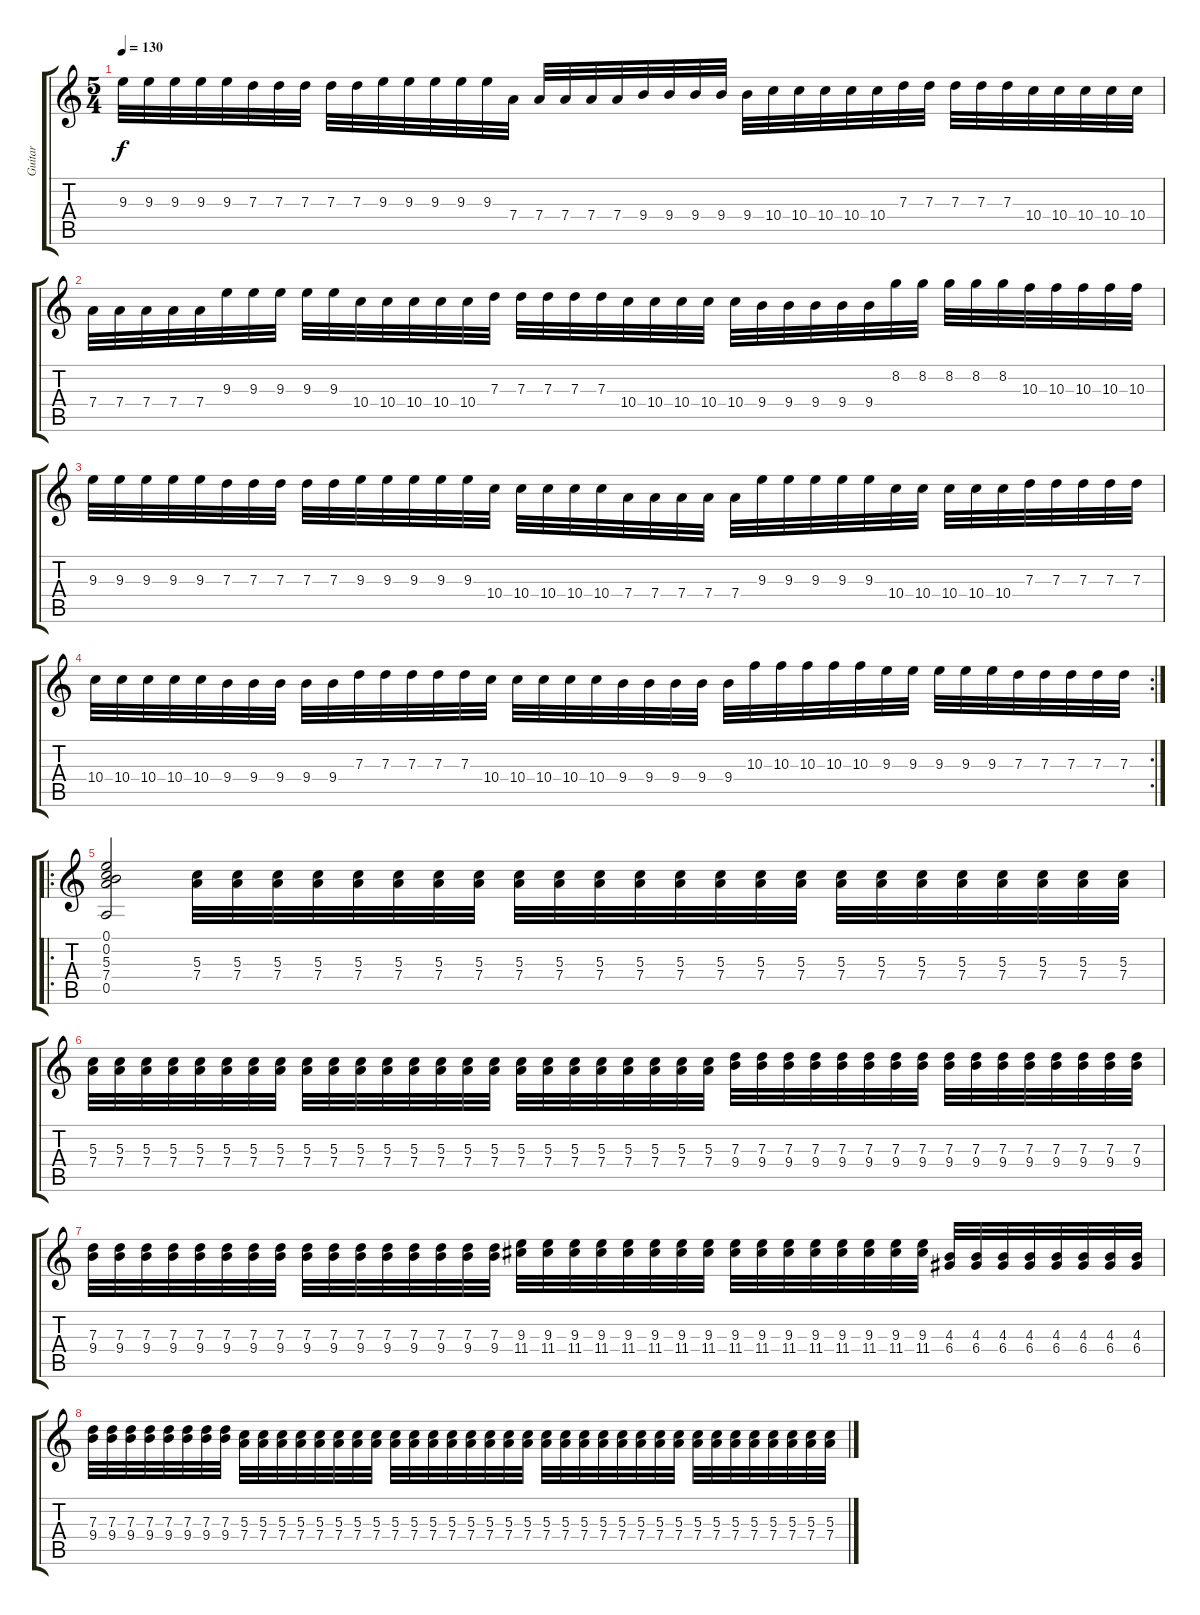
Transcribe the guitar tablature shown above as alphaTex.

\track ("Guitar" "Guitar") {instrument distortionguitar}
\staff {score tabs}
\tuning (E4 B3 G3 D3 A2 E2) {hide}
\ts (5 4)
\tempo 130
\clef g2
\ks c
9.3.32{dy f} 9.3.32 9.3.32 9.3.32 9.3.32 7.3.32 7.3.32 7.3.32 7.3.32 7.3.32 9.3.32 9.3.32 9.3.32 9.3.32 9.3.32 7.4.32 7.4.32 7.4.32 7.4.32 7.4.32 9.4.32 9.4.32 9.4.32 9.4.32 9.4.32 10.4.32 10.4.32 10.4.32 10.4.32 10.4.32 7.3.32 7.3.32 7.3.32 7.3.32 7.3.32 10.4.32 10.4.32 10.4.32 10.4.32 10.4.32 |
7.4.32 7.4.32 7.4.32 7.4.32 7.4.32 9.3.32 9.3.32 9.3.32 9.3.32 9.3.32 10.4.32 10.4.32 10.4.32 10.4.32 10.4.32 7.3.32 7.3.32 7.3.32 7.3.32 7.3.32 10.4.32 10.4.32 10.4.32 10.4.32 10.4.32 9.4.32 9.4.32 9.4.32 9.4.32 9.4.32 8.2.32 8.2.32 8.2.32 8.2.32 8.2.32 10.3.32 10.3.32 10.3.32 10.3.32 10.3.32 |
9.3.32 9.3.32 9.3.32 9.3.32 9.3.32 7.3.32 7.3.32 7.3.32 7.3.32 7.3.32 9.3.32 9.3.32 9.3.32 9.3.32 9.3.32 10.4.32 10.4.32 10.4.32 10.4.32 10.4.32 7.4.32 7.4.32 7.4.32 7.4.32 7.4.32 9.3.32 9.3.32 9.3.32 9.3.32 9.3.32 10.4.32 10.4.32 10.4.32 10.4.32 10.4.32 7.3.32 7.3.32 7.3.32 7.3.32 7.3.32 |
\rc 2
10.4.32 10.4.32 10.4.32 10.4.32 10.4.32 9.4.32 9.4.32 9.4.32 9.4.32 9.4.32 7.3.32 7.3.32 7.3.32 7.3.32 7.3.32 10.4.32 10.4.32 10.4.32 10.4.32 10.4.32 9.4.32 9.4.32 9.4.32 9.4.32 9.4.32 10.3.32 10.3.32 10.3.32 10.3.32 10.3.32 9.3.32 9.3.32 9.3.32 9.3.32 9.3.32 7.3.32 7.3.32 7.3.32 7.3.32 7.3.32 |
\ro
(0.1 0.2 5.3 7.4 0.5).2 (5.3 7.4).32 (5.3 7.4).32 (5.3 7.4).32 (5.3 7.4).32 (5.3 7.4).32 (5.3 7.4).32 (5.3 7.4).32 (5.3 7.4).32 (5.3 7.4).32 (5.3 7.4).32 (5.3 7.4).32 (5.3 7.4).32 (5.3 7.4).32 (5.3 7.4).32 (5.3 7.4).32 (5.3 7.4).32 (5.3 7.4).32 (5.3 7.4).32 (5.3 7.4).32 (5.3 7.4).32 (5.3 7.4).32 (5.3 7.4).32 (5.3 7.4).32 (5.3 7.4).32 |
(5.3 7.4).32 (5.3 7.4).32 (5.3 7.4).32 (5.3 7.4).32 (5.3 7.4).32 (5.3 7.4).32 (5.3 7.4).32 (5.3 7.4).32 (5.3 7.4).32 (5.3 7.4).32 (5.3 7.4).32 (5.3 7.4).32 (5.3 7.4).32 (5.3 7.4).32 (5.3 7.4).32 (5.3 7.4).32 (5.3 7.4).32 (5.3 7.4).32 (5.3 7.4).32 (5.3 7.4).32 (5.3 7.4).32 (5.3 7.4).32 (5.3 7.4).32 (5.3 7.4).32 (7.3 9.4).32 (7.3 9.4).32 (7.3 9.4).32 (7.3 9.4).32 (7.3 9.4).32 (7.3 9.4).32 (7.3 9.4).32 (7.3 9.4).32 (7.3 9.4).32 (7.3 9.4).32 (7.3 9.4).32 (7.3 9.4).32 (7.3 9.4).32 (7.3 9.4).32 (7.3 9.4).32 (7.3 9.4).32 |
(7.3 9.4).32 (7.3 9.4).32 (7.3 9.4).32 (7.3 9.4).32 (7.3 9.4).32 (7.3 9.4).32 (7.3 9.4).32 (7.3 9.4).32 (7.3 9.4).32 (7.3 9.4).32 (7.3 9.4).32 (7.3 9.4).32 (7.3 9.4).32 (7.3 9.4).32 (7.3 9.4).32 (7.3 9.4).32 (9.3 11.4).32 (9.3 11.4).32 (9.3 11.4).32 (9.3 11.4).32 (9.3 11.4).32 (9.3 11.4).32 (9.3 11.4).32 (9.3 11.4).32 (9.3 11.4).32 (9.3 11.4).32 (9.3 11.4).32 (9.3 11.4).32 (9.3 11.4).32 (9.3 11.4).32 (9.3 11.4).32 (9.3 11.4).32 (4.3 6.4).32 (4.3 6.4).32 (4.3 6.4).32 (4.3 6.4).32 (4.3 6.4).32 (4.3 6.4).32 (4.3 6.4).32 (4.3 6.4).32 |
(7.3 9.4).32 (7.3 9.4).32 (7.3 9.4).32 (7.3 9.4).32 (7.3 9.4).32 (7.3 9.4).32 (7.3 9.4).32 (7.3 9.4).32 (5.3 7.4).32 (5.3 7.4).32 (5.3 7.4).32 (5.3 7.4).32 (5.3 7.4).32 (5.3 7.4).32 (5.3 7.4).32 (5.3 7.4).32 (5.3 7.4).32 (5.3 7.4).32 (5.3 7.4).32 (5.3 7.4).32 (5.3 7.4).32 (5.3 7.4).32 (5.3 7.4).32 (5.3 7.4).32 (5.3 7.4).32 (5.3 7.4).32 (5.3 7.4).32 (5.3 7.4).32 (5.3 7.4).32 (5.3 7.4).32 (5.3 7.4).32 (5.3 7.4).32 (5.3 7.4).32 (5.3 7.4).32 (5.3 7.4).32 (5.3 7.4).32 (5.3 7.4).32 (5.3 7.4).32 (5.3 7.4).32 (5.3 7.4).32
